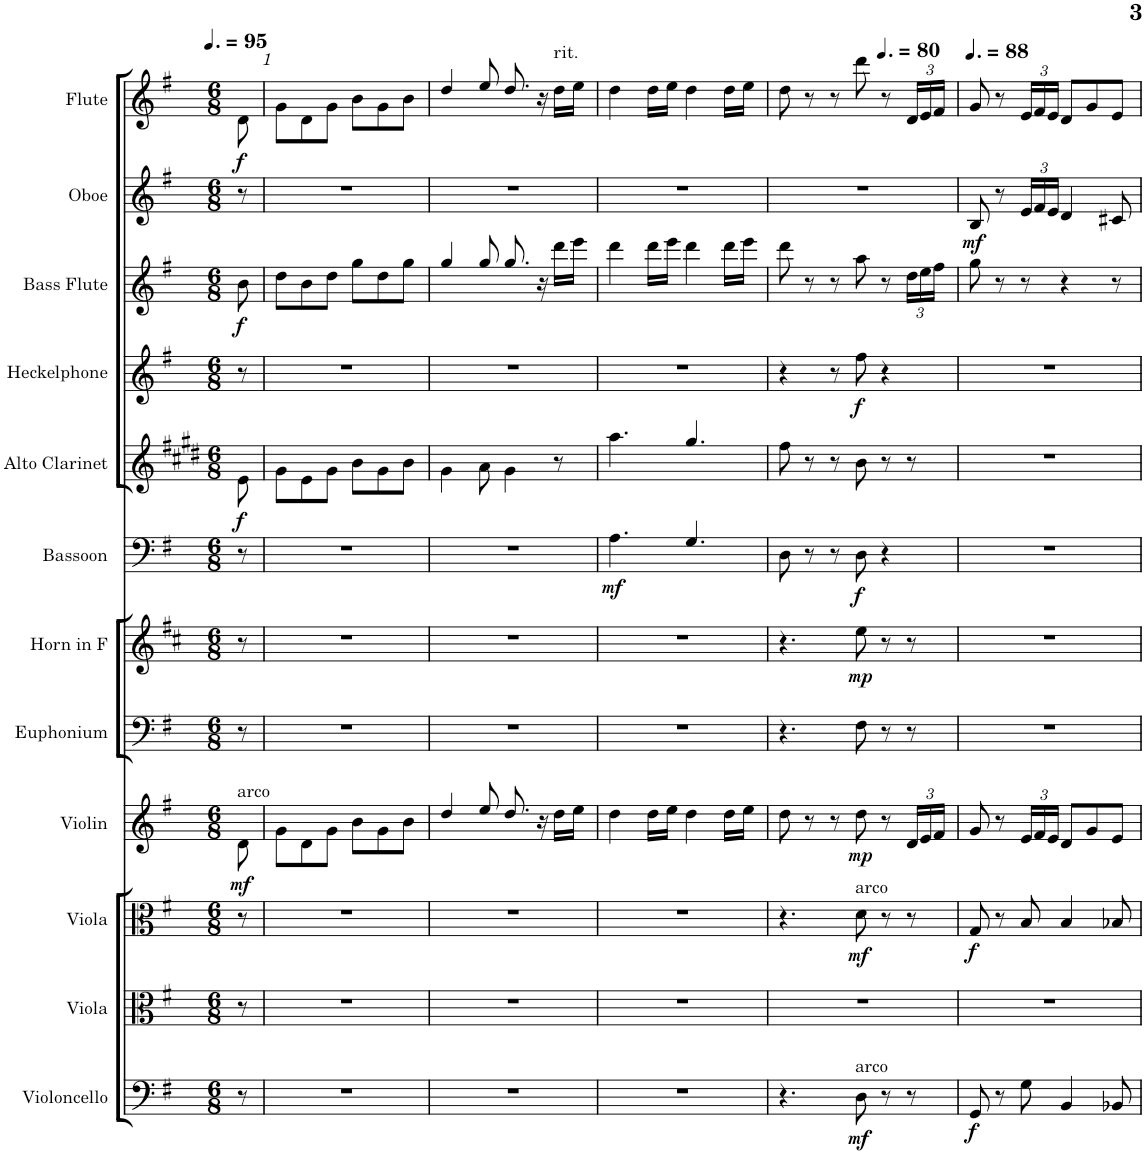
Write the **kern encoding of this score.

**kern	**dynam	**kern	**kern	**dynam	**kern	**dynam	**kern	**kern	**dynam	**kern	**dynam	**kern	**dynam	**kern	**dynam	**kern	**dynam	**kern	**dynam	**kern	**dynam
*part12	*part12	*part11	*part10	*part10	*part9	*part9	*part8	*part7	*part7	*part6	*part6	*part5	*part5	*part4	*part4	*part3	*part3	*part2	*part2	*part1	*part1
*staff12	*staff12	*staff11	*staff10	*staff10	*staff9	*staff9	*staff8	*staff7	*staff7	*staff6	*staff6	*staff5	*staff5	*staff4	*staff4	*staff3	*staff3	*staff2	*staff2	*staff1	*staff1
*I"Violoncello	*	*I"Viola	*I"Viola	*	*I"Violin	*	*I"Euphonium	*I"Horn in F	*	*I"Bassoon	*	*I"Alto Clarinet	*	*I"Heckelphone	*	*I"Bass Flute	*	*I"Oboe	*	*I"Flute	*
*I'Vc.	*	*I'Vla.	*I'Vla.	*	*I'Vln.	*	*I'Euph.	*	*	*I'Bsn.	*	*I'A. Cl.	*	*I'Hph.	*	*I'B. Fl.	*	*I'Ob.	*	*I'Fl.	*
*clefF4	*	*clefC3	*clefC3	*	*clefG2	*	*clefF4	*clefG2	*	*clefF4	*	*clefG2	*	*clefG2	*	*clefG2	*	*clefG2	*	*clefG2	*
*	*	*	*	*	*	*	*	*Trd4c7	*	*	*	*Trd5c9	*	*Trd7c12	*	*Trd7c12	*	*	*	*	*
*k[f#]	*	*k[f#]	*k[f#]	*	*k[f#]	*	*k[f#]	*k[f#c#]	*	*k[f#]	*	*k[f#c#g#d#]	*	*k[f#]	*	*k[f#]	*	*k[f#]	*	*k[f#]	*
*M6/8	*	*M6/8	*M6/8	*	*M6/8	*	*M6/8	*M6/8	*	*M6/8	*	*M6/8	*	*M6/8	*	*M6/8	*	*M6/8	*	*M6/8	*
*MM143	*	*MM143	*MM143	*	*MM143	*	*MM143	*MM143	*	*MM143	*	*MM143	*	*MM143	*	*MM143	*	*MM143	*	*MM143	*
=	=	=	=	=	=	=	=	=	=	=	=	=	=	=	=	=	=	=	=	=	=
!	!	!	!	!	!LO:TX:a:t=arco	!	!	!	!	!	!	!	!	!	!	!	!	!	!	!	!
!	!	!	!	!	!	!LO:DY:b	!	!	!	!	!	!	!LO:DY:b	!	!	!	!LO:DY:b	!	!	!	!LO:DY:b
8r	.	8r	8r	.	8d\	mf	8r	8r	.	8r	.	8e\	f	8r	.	8b\	f	8r	.	8d\	f
=1	=1	=1	=1	=1	=1	=1	=1	=1	=1	=1	=1	=1	=1	=1	=1	=1	=1	=1	=1	=1	=1
2.r	.	2.r	2.r	.	8g\L	.	2.r	2.r	.	2.r	.	8g#\L	.	2.r	.	8dd\L	.	2.r	.	8g\L	.
.	.	.	.	.	8d\	.	.	.	.	.	.	8e\	.	.	.	8b\	.	.	.	8d\	.
.	.	.	.	.	8g\J	.	.	.	.	.	.	8g#\J	.	.	.	8dd\J	.	.	.	8g\J	.
.	.	.	.	.	8b\L	.	.	.	.	.	.	8b\L	.	.	.	8gg\L	.	.	.	8b\L	.
.	.	.	.	.	8g\	.	.	.	.	.	.	8g#\	.	.	.	8dd\	.	.	.	8g\	.
.	.	.	.	.	8b\J	.	.	.	.	.	.	8b\J	.	.	.	8gg\J	.	.	.	8b\J	.
=2	=2	=2	=2	=2	=2	=2	=2	=2	=2	=2	=2	=2	=2	=2	=2	=2	=2	=2	=2	=2	=2
2.r	.	2.r	2.r	.	4dd/	.	2.r	2.r	.	2.r	.	4g#\	.	2.r	.	4gg/	.	2.r	.	4dd/	.
.	.	.	.	.	8ee/	.	.	.	.	.	.	8a\	.	.	.	8gg/	.	.	.	8ee/	.
.	.	.	.	.	8.dd/	.	.	.	.	.	.	4g#\	.	.	.	8.gg/	.	.	.	8.dd/	.
.	.	.	.	.	16r	.	.	.	.	.	.	.	.	.	.	16r	.	.	.	16r	.
!	!	!	!	!	!	!	!	!	!	!	!	!	!	!	!	!	!	!	!	!LO:TX:a:t=rit.	!
.	.	.	.	.	16dd\LL	.	.	.	.	.	.	8r	.	.	.	16ddd\LL	.	.	.	16dd\LL	.
.	.	.	.	.	16ee\JJ	.	.	.	.	.	.	.	.	.	.	16eee\JJ	.	.	.	16ee\JJ	.
=3	=3	=3	=3	=3	=3	=3	=3	=3	=3	=3	=3	=3	=3	=3	=3	=3	=3	=3	=3	=3	=3
!	!	!	!	!	!	!	!	!	!	!	!LO:DY:b	!	!	!	!	!	!	!	!	!	!
2.r	.	2.r	2.r	.	4dd\	.	2.r	2.r	.	4.A\	mf	4.aa\	.	2.r	.	4ddd\	.	2.r	.	4dd\	.
.	.	.	.	.	16dd\LL	.	.	.	.	.	.	.	.	.	.	16ddd\LL	.	.	.	16dd\LL	.
.	.	.	.	.	16ee\JJ	.	.	.	.	.	.	.	.	.	.	16eee\JJ	.	.	.	16ee\JJ	.
.	.	.	.	.	4dd\	.	.	.	.	4.G/	.	4.gg#/	.	.	.	4ddd\	.	.	.	4dd\	.
.	.	.	.	.	16dd\LL	.	.	.	.	.	.	.	.	.	.	16ddd\LL	.	.	.	16dd\LL	.
.	.	.	.	.	16ee\JJ	.	.	.	.	.	.	.	.	.	.	16eee\JJ	.	.	.	16ee\JJ	.
=4	=4	=4	=4	=4	=4	=4	=4	=4	=4	=4	=4	=4	=4	=4	=4	=4	=4	=4	=4	=4	=4
4.r	.	2.r	4.r	.	8dd\	.	4.r	4.r	.	8D\	.	8ff#\	.	4r	.	8ddd\	.	2.r	.	8dd\	.
.	.	.	.	.	8r	.	.	.	.	8r	.	8r	.	.	.	8r	.	.	.	8r	.
.	.	.	.	.	8r	.	.	.	.	8r	.	8r	.	8r	.	8r	.	.	.	8r	.
!	!	!	!LO:TX:a:t=arco	!	!	!	!	!	!	!	!	!	!	!	!	!	!	!	!	!	!
!LO:TX:a:t=arco	!	!	!	!	!	!	!	!	!	!	!	!	!	!	!	!	!	!	!	!	!
!	!LO:DY:b	!	!	!LO:DY:b	!	!LO:DY:b	!	!	!LO:DY:b	!	!LO:DY:b	!	!	!	!LO:DY:b	!	!	!	!	!	!
8D\	mf	.	8d\	mf	8dd\	mp	8F#\	8ee\	mp	8D\	f	8b\	.	8ff#\	f	8aa\	.	.	.	8ddd\	.
*	*	*	*	*	*	*	*	*	*	*	*	*	*	*	*	*	*	*	*	*MM120	*
8r	.	.	8r	.	8r	.	8r	8r	.	4r	.	8r	.	4r	.	8r	.	.	.	8r	.
*	*	*	*	*	*Xbrackettup	*	*	*	*	*	*	*	*	*	*	*Xbrackettup	*	*	*	*Xbrackettup	*
8r	.	.	8r	.	24d/LL	.	8r	8r	.	.	.	8r	.	.	.	24dd\LL	.	.	.	24d/LL	.
.	.	.	.	.	24e/	.	.	.	.	.	.	.	.	.	.	24ee\	.	.	.	24e/	.
.	.	.	.	.	24f#/JJ	.	.	.	.	.	.	.	.	.	.	24ff#\JJ	.	.	.	24f#/JJ	.
=5	=5	=5	=5	=5	=5	=5	=5	=5	=5	=5	=5	=5	=5	=5	=5	=5	=5	=5	=5	=5	=5
*	*	*	*	*	*	*	*	*	*	*	*	*	*	*	*	*	*	*	*	*MM132	*
!	!LO:DY:b	!	!	!LO:DY:b	!	!	!	!	!	!	!	!	!	!	!	!	!	!	!LO:DY:b	!	!
8GG/	f	2.r	8G/	f	8g/	.	2.r	2.r	.	2.r	.	2.r	.	2.r	.	8gg\	.	8B/	mf	8g/	.
8r	.	.	8r	.	8r	.	.	.	.	.	.	.	.	.	.	8r	.	8r	.	8r	.
*	*	*	*	*	*	*	*	*	*	*	*	*	*	*	*	*	*	*Xbrackettup	*	*	*
8G\	.	.	8B/	.	24e/LL	.	.	.	.	.	.	.	.	.	.	8r	.	24e/LL	.	24e/LL	.
.	.	.	.	.	24f#/	.	.	.	.	.	.	.	.	.	.	.	.	24f#/	.	24f#/	.
.	.	.	.	.	24e/JJ	.	.	.	.	.	.	.	.	.	.	.	.	24e/JJ	.	24e/JJ	.
4BB/	.	.	4B/	.	8d/L	.	.	.	.	.	.	.	.	.	.	4r	.	4d/	.	8d/L	.
.	.	.	.	.	8g/	.	.	.	.	.	.	.	.	.	.	.	.	.	.	8g/	.
8BB-X/	.	.	8B-X/	.	8e/J	.	.	.	.	.	.	.	.	.	.	8r	.	8c#X/	.	8e/J	.
=	=	=	=	=	=	=	=	=	=	=	=	=	=	=	=	=	=	=	=	=	=
*-	*-	*-	*-	*-	*-	*-	*-	*-	*-	*-	*-	*-	*-	*-	*-	*-	*-	*-	*-	*-	*-
